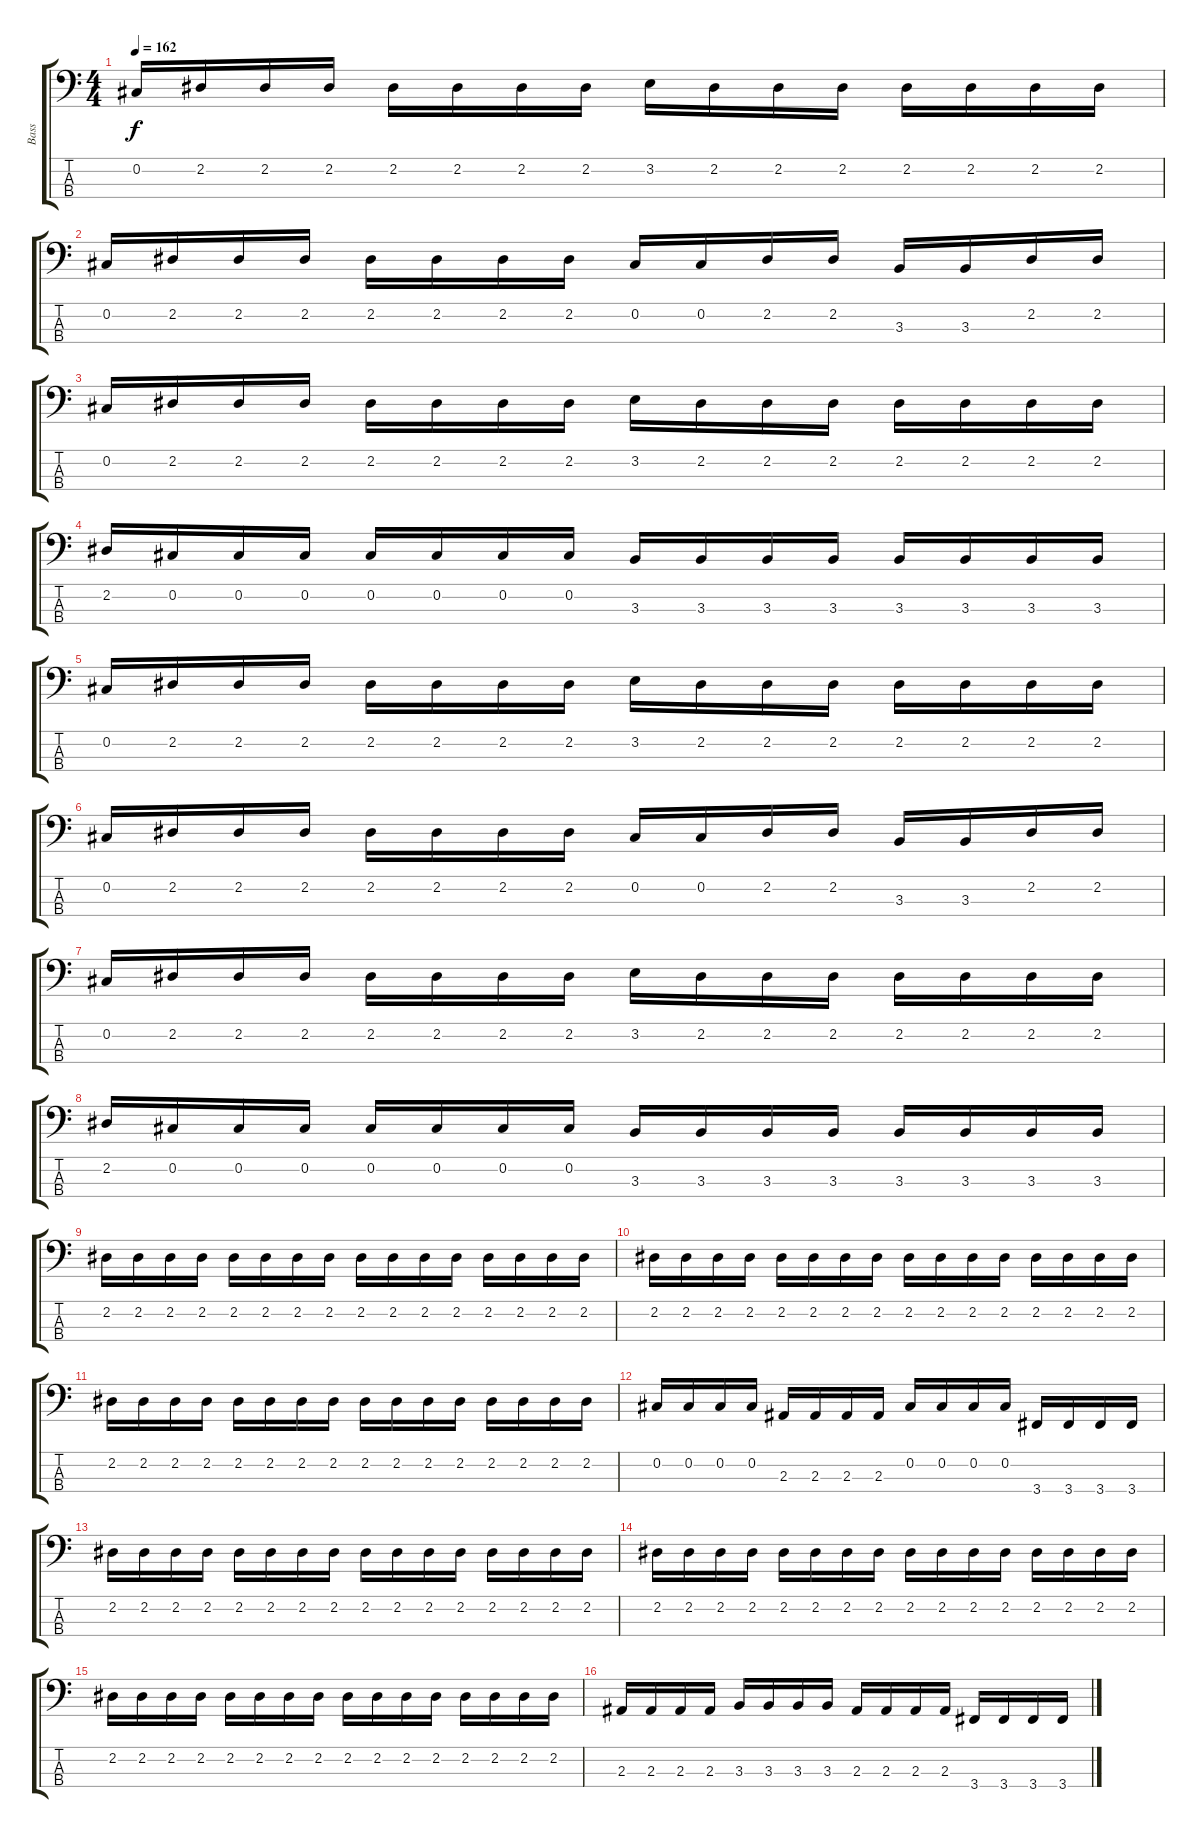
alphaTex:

\track ("Bass" "Bass") {instrument electricbasspick}
\staff {score tabs}
\tuning (Gb2 Db2 Ab1 Eb1) {hide}
\ts (4 4)
\tempo 162
\clef f4
\ks c
0.2.16{dy f} 2.2.16 2.2.16 2.2.16 2.2.16 2.2.16 2.2.16 2.2.16 3.2.16 2.2.16 2.2.16 2.2.16 2.2.16 2.2.16 2.2.16 2.2.16 |
0.2.16 2.2.16 2.2.16 2.2.16 2.2.16 2.2.16 2.2.16 2.2.16 0.2.16 0.2.16 2.2.16 2.2.16 3.3.16 3.3.16 2.2.16 2.2.16 |
0.2.16 2.2.16 2.2.16 2.2.16 2.2.16 2.2.16 2.2.16 2.2.16 3.2.16 2.2.16 2.2.16 2.2.16 2.2.16 2.2.16 2.2.16 2.2.16 |
2.2.16 0.2.16 0.2.16 0.2.16 0.2.16 0.2.16 0.2.16 0.2.16 3.3.16 3.3.16 3.3.16 3.3.16 3.3.16 3.3.16 3.3.16 3.3.16 |
0.2.16 2.2.16 2.2.16 2.2.16 2.2.16 2.2.16 2.2.16 2.2.16 3.2.16 2.2.16 2.2.16 2.2.16 2.2.16 2.2.16 2.2.16 2.2.16 |
0.2.16 2.2.16 2.2.16 2.2.16 2.2.16 2.2.16 2.2.16 2.2.16 0.2.16 0.2.16 2.2.16 2.2.16 3.3.16 3.3.16 2.2.16 2.2.16 |
0.2.16 2.2.16 2.2.16 2.2.16 2.2.16 2.2.16 2.2.16 2.2.16 3.2.16 2.2.16 2.2.16 2.2.16 2.2.16 2.2.16 2.2.16 2.2.16 |
2.2.16 0.2.16 0.2.16 0.2.16 0.2.16 0.2.16 0.2.16 0.2.16 3.3.16 3.3.16 3.3.16 3.3.16 3.3.16 3.3.16 3.3.16 3.3.16 |
2.2.16 2.2.16 2.2.16 2.2.16 2.2.16 2.2.16 2.2.16 2.2.16 2.2.16 2.2.16 2.2.16 2.2.16 2.2.16 2.2.16 2.2.16 2.2.16 |
2.2.16 2.2.16 2.2.16 2.2.16 2.2.16 2.2.16 2.2.16 2.2.16 2.2.16 2.2.16 2.2.16 2.2.16 2.2.16 2.2.16 2.2.16 2.2.16 |
2.2.16 2.2.16 2.2.16 2.2.16 2.2.16 2.2.16 2.2.16 2.2.16 2.2.16 2.2.16 2.2.16 2.2.16 2.2.16 2.2.16 2.2.16 2.2.16 |
0.2.16 0.2.16 0.2.16 0.2.16 2.3.16 2.3.16 2.3.16 2.3.16 0.2.16 0.2.16 0.2.16 0.2.16 3.4.16 3.4.16 3.4.16 3.4.16 |
2.2.16 2.2.16 2.2.16 2.2.16 2.2.16 2.2.16 2.2.16 2.2.16 2.2.16 2.2.16 2.2.16 2.2.16 2.2.16 2.2.16 2.2.16 2.2.16 |
2.2.16 2.2.16 2.2.16 2.2.16 2.2.16 2.2.16 2.2.16 2.2.16 2.2.16 2.2.16 2.2.16 2.2.16 2.2.16 2.2.16 2.2.16 2.2.16 |
2.2.16 2.2.16 2.2.16 2.2.16 2.2.16 2.2.16 2.2.16 2.2.16 2.2.16 2.2.16 2.2.16 2.2.16 2.2.16 2.2.16 2.2.16 2.2.16 |
2.3.16 2.3.16 2.3.16 2.3.16 3.3.16 3.3.16 3.3.16 3.3.16 2.3.16 2.3.16 2.3.16 2.3.16 3.4.16 3.4.16 3.4.16 3.4.16
